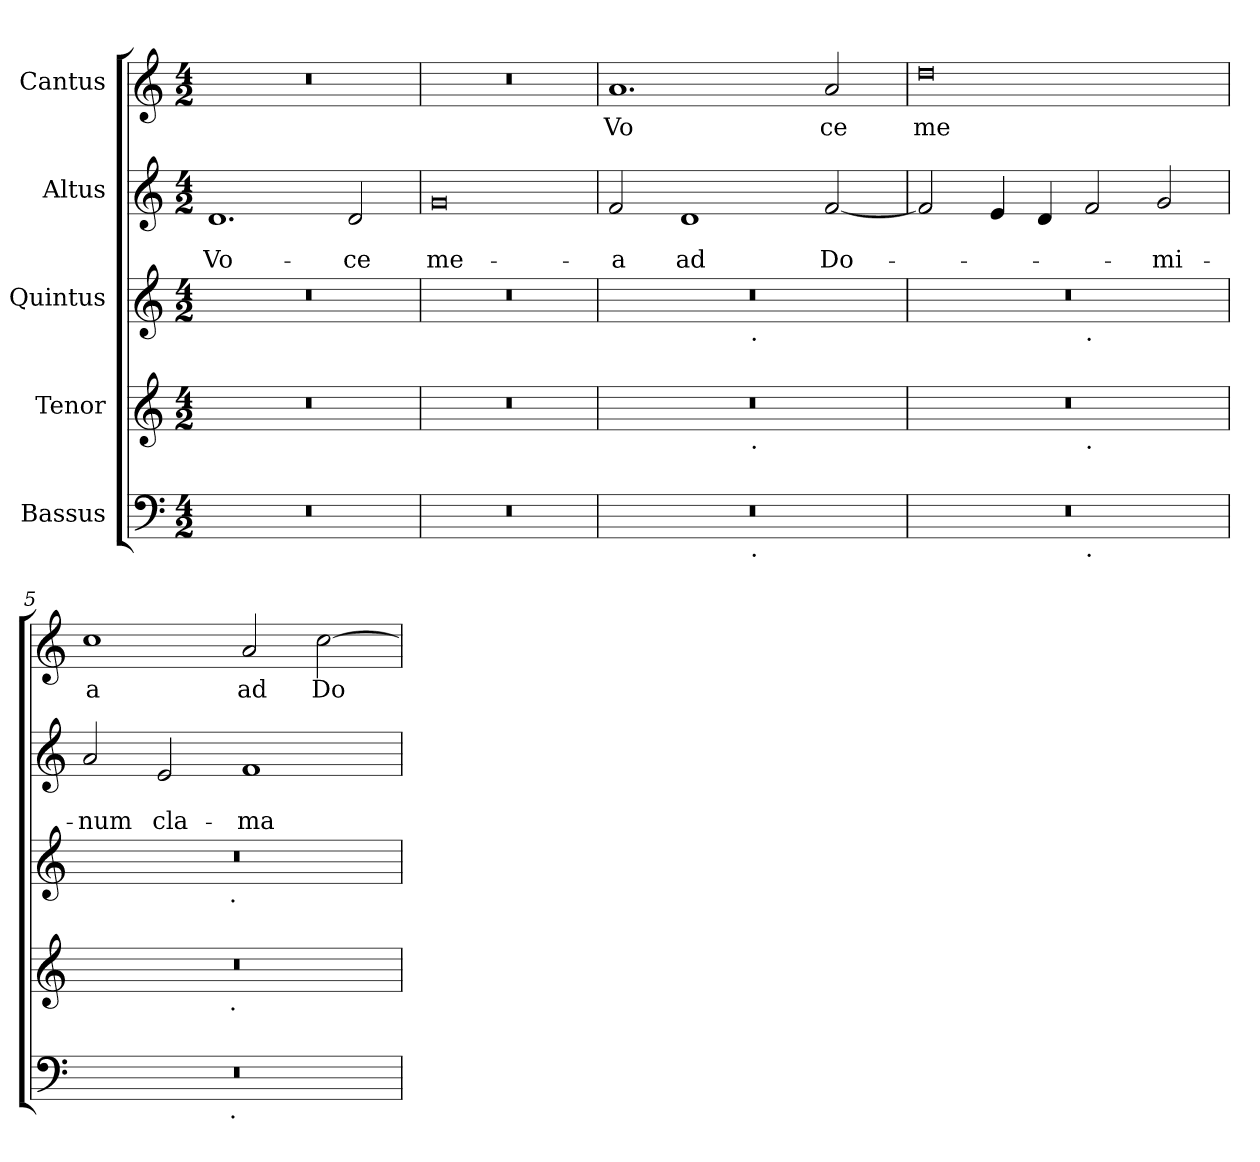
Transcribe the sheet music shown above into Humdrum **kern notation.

**kern	**kern	**kern	**kern	**text	**text	**kern	**text
*part5	*part4	*part3	*part2	*part2	*part2	*part1	*part1
*staff5	*staff4	*staff3	*staff2	*staff2	*staff2	*staff1	*staff1
*I"Bassus	*I"Tenor	*I"Quintus	*I"Altus	*	*	*I"Cantus	*
*clefF4	*clefG2	*clefG2	*clefG2	*	*	*clefG2	*
*k[]	*k[]	*k[]	*k[]	*	*	*k[]	*
*C:	*C:	*C:	*C:	*	*	*C:	*
*M4/2	*M4/2	*M4/2	*M4/2	*	*	*M4/2	*
=1	=1	=1	=1	=1	=1	=1	=1
!	!	!	!	!	!LO:LY:b	!	!
0r	0r	0r	1.d	.	Vo-	0r	.
!	!	!	!	!	!LO:LY:b	!	!
.	.	.	2d/	.	-ce	.	.
=2	=2	=2	=2	=2	=2	=2	=2
!	!	!	!	!	!LO:LY:b	!	!
0r	0r	0r	0g	.	me-	0r	.
=3	=3	=3	=3	=3	=3	=3	=3
!	!	!	!	!	!LO:LY:b	!	!LO:LY:b
*^	*^	*^	*	*	*	*	*
0r	2ryy	0r	2ryy	0r	2ryy	2f/	.	-a	1.a	Vo
!	!	!	!	!	!	!	!	!LO:LY:b	!	!
.	4...ryy	.	4...ryy	.	4...ryy	1d	.	ad	.	.
!	!	!	!	!	!LO:TX:b:t=.	!	!	!	!	!
!	!	!	!LO:TX:b:t=.	!	!	!	!	!	!	!
!	!LO:TX:b:t=.	!	!	!	!	!	!	!	!	!
.	1ryy	.	1ryy	.	1ryy	.	.	.	.	.
!	!	!	!	!	!	!	!	!LO:LY:b	!	!LO:LY:b
.	.	.	.	.	.	[<2f/	.	Do-	2a/	ce
.	32ryy	.	32ryy	.	32ryy	.	.	.	.	.
=4	=4	=4	=4	=4	=4	=4	=4	=4	=4	=4
!	!	!	!	!	!	!	!	!	!	!LO:LY:b
0r	1ryy	0r	1ryy	0r	1ryy	2f/]	.	.	0dd	me
.	.	.	.	.	.	4e/	.	.	.	.
.	.	.	.	.	.	4d/	.	.	.	.
!	!	!	!	!	!LO:TX:b:t=.	!	!	!	!	!
!	!	!	!LO:TX:b:t=.	!	!	!	!	!	!	!
!	!LO:TX:b:t=.	!	!	!	!	!	!	!	!	!
.	1ryy	.	1ryy	.	1ryy	2f/	.	.	.	.
!	!	!	!	!	!	!	!	!LO:LY:b	!	!
.	.	.	.	.	.	2g/	.	-mi-	.	.
=5	=5	=5	=5	=5	=5	=5	=5	=5	=5	=5
!	!	!	!	!	!	!	!	!LO:LY:b	!	!LO:LY:b
0r	2ryy	0r	2ryy	0r	2ryy	2a/	.	-num	1cc>	a
!	!	!	!	!	!	!	!	!LO:LY:b	!	!
.	4...ryy	.	4...ryy	.	4...ryy	2e/	.	cla-	.	.
!	!	!	!	!	!LO:TX:b:t=.	!	!	!	!	!
!	!	!	!LO:TX:b:t=.	!	!	!	!	!	!	!
!	!LO:TX:b:t=.	!	!	!	!	!	!	!	!	!
.	1ryy	.	1ryy	.	1ryy	.	.	.	.	.
!	!	!	!	!	!	!	!	!LO:LY:b	!	!LO:LY:b
.	.	.	.	.	.	1f	.	-ma-	2a/	ad
!	!	!	!	!	!	!	!	!	!	!LO:LY:b
.	.	.	.	.	.	.	.	.	[>2cc\	Do
.	32ryy	.	32ryy	.	32ryy	.	.	.	.	.
*v	*v	*	*	*v	*v	*	*	*	*	*
*	*v	*v	*	*	*	*	*	*
=	=	=	=	=	=	=	=
*-	*-	*-	*-	*-	*-	*-	*-
